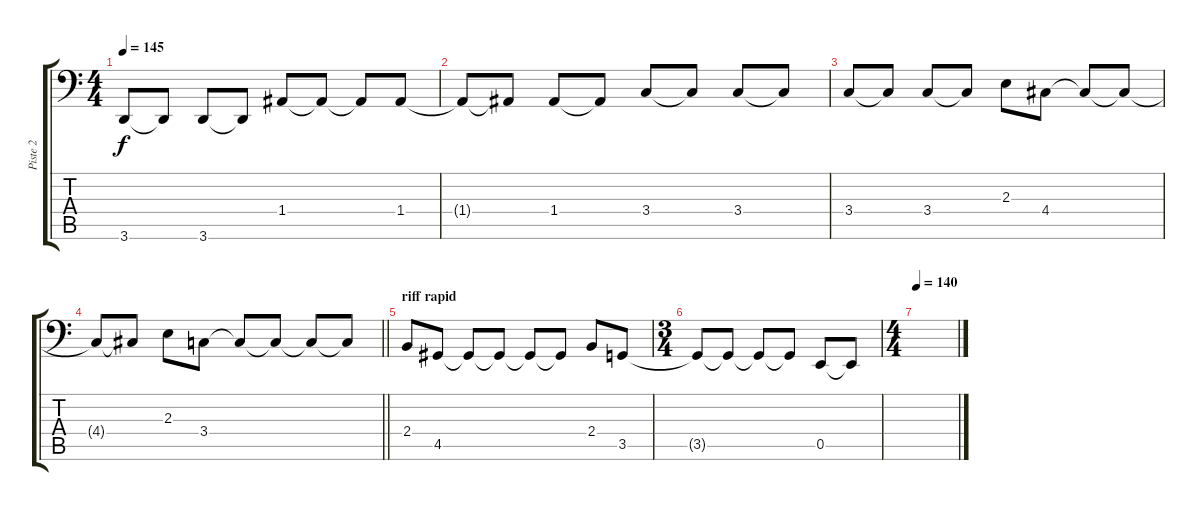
\track ("Piste 2" "Piste 2") {instrument electricbassfinger}
\staff {score tabs}
\tuning (C3 G2 D2 A1 E1 B0) {hide}
\ts (4 4)
\tempo 145
\clef f4
\ks c
3.6.8{dy f} 3.6{t}.8 3.6.8 3.6{t}.8 1.4.8 1.4{t}.8 1.4{t}.8 1.4.8 |
1.4{t}.8 1.4{t}.8 1.4.8 1.4{t}.8 3.4.8 3.4{t}.8 3.4.8 3.4{t}.8 |
3.4.8 3.4{t}.8 3.4.8 3.4{t}.8 2.3.8 4.4.8 4.4{t}.8 4.4{t}.8 |
\barLineRight lightlight
4.4{t}.8 4.4{t}.8 2.3.8 3.4.8 3.4{t}.8 3.4{t}.8 3.4{t}.8 3.4{t}.8 |
\section ("" "riff rapid")
2.4.8 4.5.8 4.5{t}.8 4.5{t}.8 4.5{t}.8 4.5{t}.8 2.4.8 3.5.8 |
\ts (3 4)
3.5{t}.8 3.5{t}.8 3.5{t}.8 3.5{t}.8 0.5.8 0.5{t}.8 |
\ts (4 4)
\tempo 140
